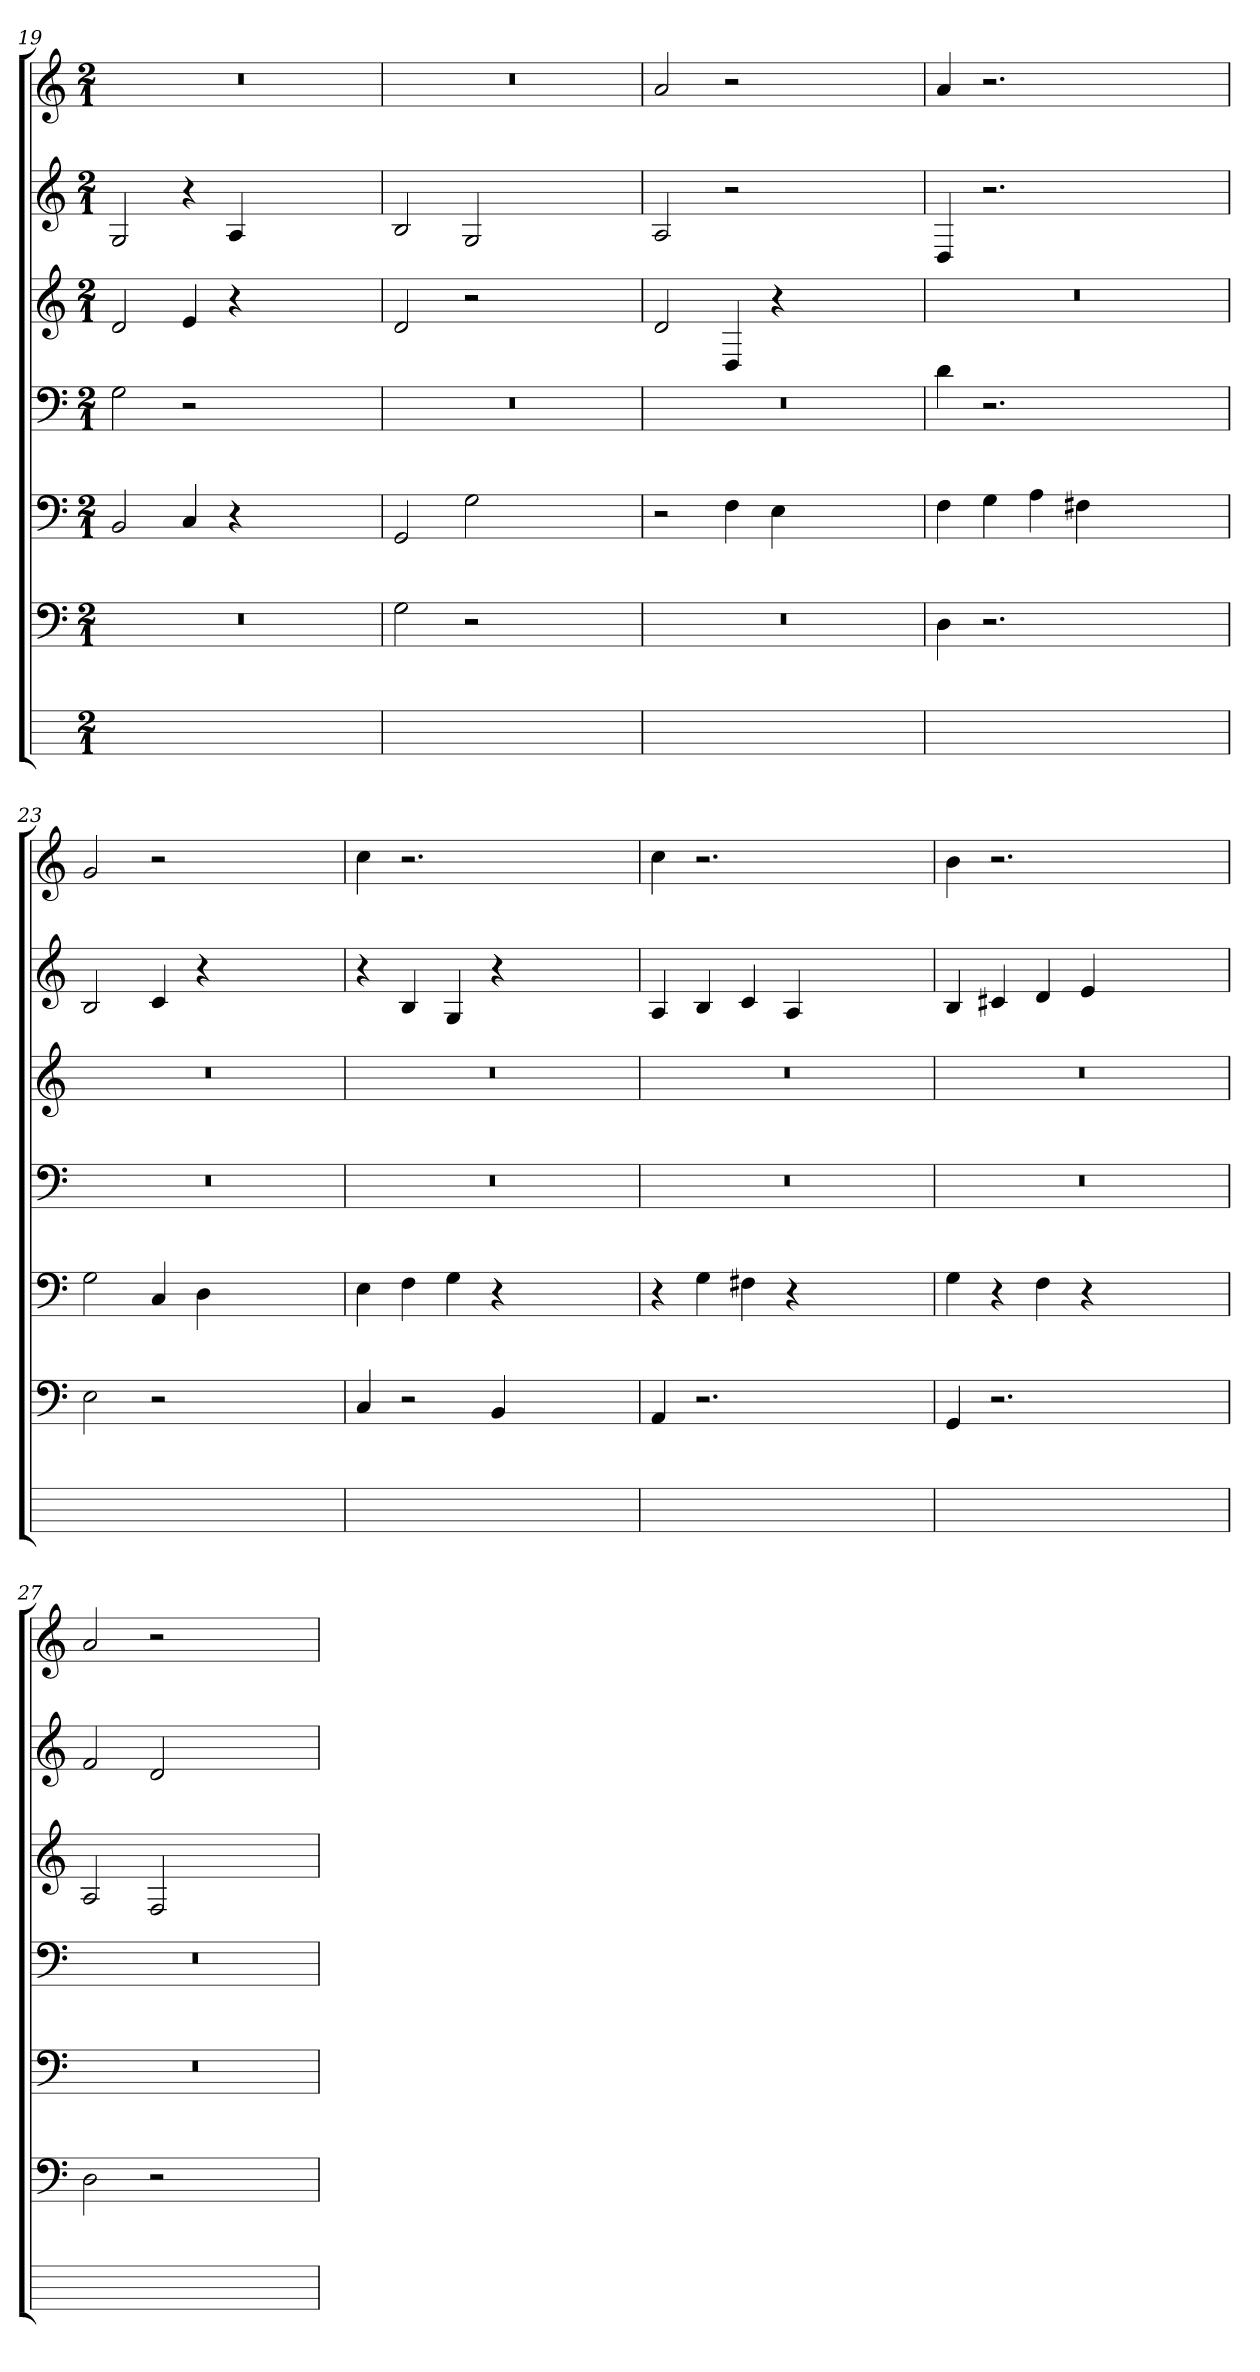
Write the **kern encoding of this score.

**kern	**kern	**kern	**kern	**kern	**kern	**kern
*part7	*part6	*part5	*part4	*part3	*part2	*part1
*staff7	*staff6	*staff5	*staff4	*staff3	*staff2	*staff1
*	*clefF4	*clefF4	*clefF4	*clefG2	*clefG2	*clefG2
*	*k[]	*k[]	*k[]	*k[]	*k[]	*k[]
*	*C:	*C:	*C:	*C:	*C:	*C:
*M2/1	*M2/1	*M2/1	*M2/1	*M2/1	*M2/1	*M2/1
=19	=19	=19	=19	=19	=19	=19
0ryy	0r	2BB	2G	2d	2G	0r
.	.	4C	2r	4e	4r	.
.	.	4r	.	4r	4A	.
.	.	1ryy	1ryy	1ryy	1ryy	.
=20	=20	=20	=20	=20	=20	=20
0ryy	2Gi	2GG	0r	2d	2B	0r
.	2r	2G	.	2r	2G	.
.	1ryy	1ryy	.	1ryy	1ryy	.
=21	=21	=21	=21	=21	=21	=21
0ryy	0r	2r	0r	2di	2A	2a
.	.	4F	.	4Di	2r	2r
.	.	4E	.	4r	.	.
.	.	1ryy	.	1ryy	1ryy	1ryy
=22	=22	=22	=22	=22	=22	=22
0ryy	4D	4F	4dj	0r	4D	4ai
.	2.r	4G	2.r	.	2.r	2.r
.	.	4A	.	.	.	.
.	.	4F#XZ	.	.	.	.
.	1ryy	1ryy	1ryy	.	1ryy	1ryy
=23	=23	=23	=23	=23	=23	=23
0ryy	2E	2G	0r	0r	2B	2g
.	2r	4C	.	.	4c	2r
.	.	4D	.	.	4r	.
.	1ryy	1ryy	.	.	1ryy	1ryy
=24	=24	=24	=24	=24	=24	=24
0ryy	4C	4E	0r	0r	4r	4cc
.	2r	4F	.	.	4B	2.r
.	.	4G	.	.	4G	.
.	4BB	4r	.	.	4r	.
.	1ryy	1ryy	.	.	1ryy	1ryy
=25	=25	=25	=25	=25	=25	=25
0ryy	4AA	4r	0r	0r	4A	4cci
.	2.r	4Gi	.	.	4B	2.r
.	.	4F#X	.	.	4c	.
.	.	4r	.	.	4A	.
.	1ryy	1ryy	.	.	1ryy	1ryy
=26	=26	=26	=26	=26	=26	=26
0ryy	4GG	4G	0r	0r	4B	4b
.	2.r	4r	.	.	4c#XZ	2.r
.	.	4Fj	.	.	4d	.
.	.	4r	.	.	4e	.
.	1ryy	1ryy	.	.	1ryy	1ryy
=27	=27	=27	=27	=27	=27	=27
0ryy	2D	0r	0r	2A	2f	2a
.	2r	.	.	2F	2d	2r
.	1ryy	.	.	1ryy	1ryy	1ryy
=	=	=	=	=	=	=
*-	*-	*-	*-	*-	*-	*-
